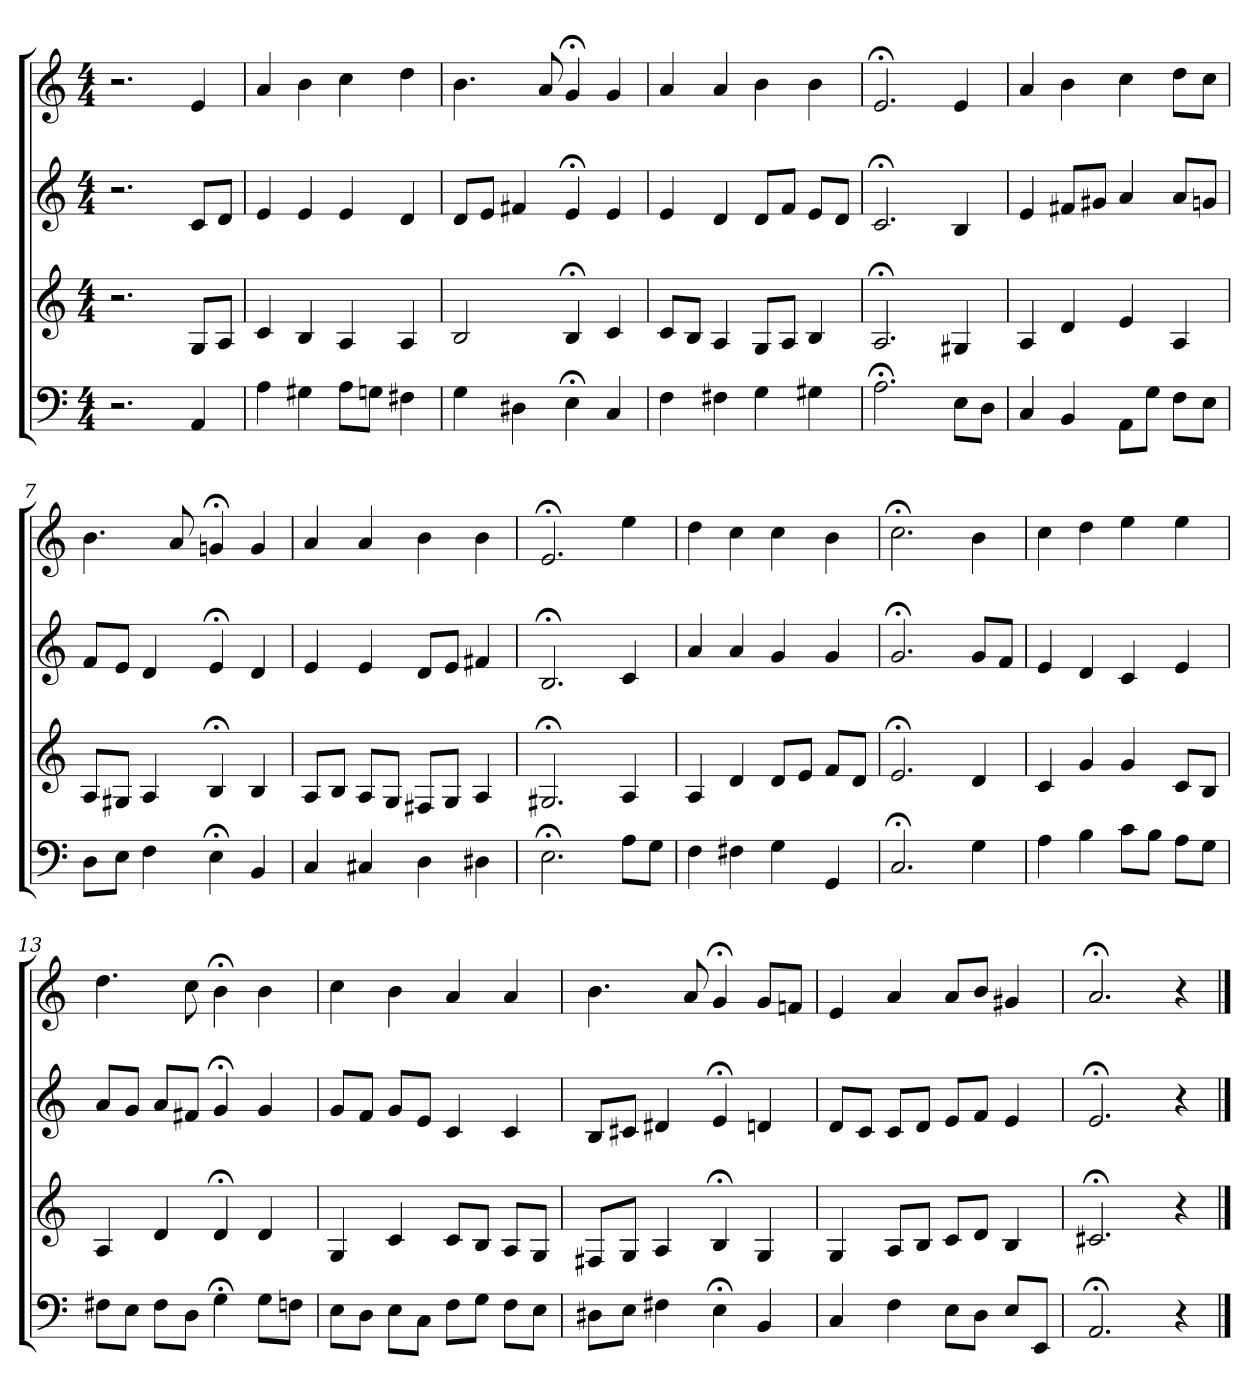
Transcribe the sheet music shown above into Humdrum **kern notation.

**kern	**kern	**kern	**kern
*part4	*part3	*part2	*part1
*staff4	*staff3	*staff2	*staff1
*clefF4	*clefG2	*clefG2	*clefG2
*M4/4	*M4/4	*M4/4	*M4/4
=1	=1	=1	=1
2.r	2.r	2.r	2.r
4AA	8G/L	8c/L	4e
.	8A/J	8d/J	.
=2	=2	=2	=2
4A	4c	4e	4a
4G#X	4B	4e	4b
8A\L	4A	4e	4cc
8Gn\J	.	.	.
4F#X	4A	4d	4dd
=3	=3	=3	=3
4G	2B	8d/L	4.b
.	.	8e/J	.
4D#X	.	4f#X	.
.	.	.	8a
4E;<	4B;<	4e;<	4g;<
4C	4c	4e	4g
=4	=4	=4	=4
4F	8c/L	4e	4a
.	8B/J	.	.
4F#X	4A	4d	4a
4G	8G/L	8d/L	4b
.	8A/J	8f/J	.
4G#X	4B	8e/L	4b
.	.	8d/J	.
=5	=5	=5	=5
2.A;<	2.A;<	2.c;<	2.e;<
8E\L	4G#X	4B	4e
8D\J	.	.	.
=6	=6	=6	=6
4C	4A	4e	4a
4BB	4d	8f#X/L	4b
.	.	8g#X/J	.
8AA\L	4e	4a	4cc
8G\J	.	.	.
8F\L	4A	8a/L	8dd\L
8E\J	.	8gn/J	8cc\J
=7	=7	=7	=7
8D\L	8A/L	8f/L	4.b
8E\J	8G#X/J	8e/J	.
4F	4A	4d	.
.	.	.	8a
4E;<	4B;<	4e;<	4gn;<
4BB	4B	4d	4g
=8	=8	=8	=8
4C	8A/L	4e	4a
.	8B/J	.	.
4C#X	8A/L	4e	4a
.	8G/J	.	.
4D	8F#X/L	8d/L	4b
.	8G/J	8e/J	.
4D#X	4A	4f#X	4b
=9	=9	=9	=9
2.E;<	2.G#X;<	2.B;<	2.e;<
8A\L	4A	4c	4ee
8G\J	.	.	.
=10	=10	=10	=10
4F	4A	4a	4dd
4F#X	4d	4a	4cc
4G	8d/L	4g	4cc
.	8e/J	.	.
4GG	8f/L	4g	4b
.	8d/J	.	.
=11	=11	=11	=11
2.C;<	2.e;<	2.g;<	2.cc;<
4G	4d	8g/L	4b
.	.	8f/J	.
=12	=12	=12	=12
4A	4c	4e	4cc
4B	4g	4d	4dd
8c\L	4g	4c	4ee
8B\J	.	.	.
8A\L	8c/L	4e	4ee
8G\J	8B/J	.	.
=13	=13	=13	=13
8F#X\L	4A	8a/L	4.dd
8E\J	.	8g/J	.
8F#\L	4d	8a/L	.
8D\J	.	8f#X/J	8cc
4G;<	4d;<	4g;<	4b;<
8G\L	4d	4g	4b
8Fn\J	.	.	.
=14	=14	=14	=14
8E\L	4G	8g/L	4cc
8D\J	.	8f/J	.
8E\L	4c	8g/L	4b
8C\J	.	8e/J	.
8F\L	8c/L	4c	4a
8G\J	8B/J	.	.
8F\L	8A/L	4c	4a
8E\J	8G/J	.	.
=15	=15	=15	=15
8D#X\L	8F#X/L	8B/L	4.b
8E\J	8G/J	8c#X/J	.
4F#X	4A	4d#X	.
.	.	.	8a
4E;<	4B;<	4e;<	4g;<
4BB	4G	4dn	8g/L
.	.	.	8fn/J
=16	=16	=16	=16
4C	4G	8d/L	4e
.	.	8c/J	.
4F	8A/L	8c/L	4a
.	8B/J	8d/J	.
8E\L	8c/L	8e/L	8a/L
8D\J	8d/J	8f/J	8b/J
8E/L	4B	4e	4g#X
8EE/J	.	.	.
=17	=17	=17	=17
2.AA;<	2.c#X;<	2.e;<	2.a;<
4r	4r	4r	4r
==	==	==	==
*-	*-	*-	*-
